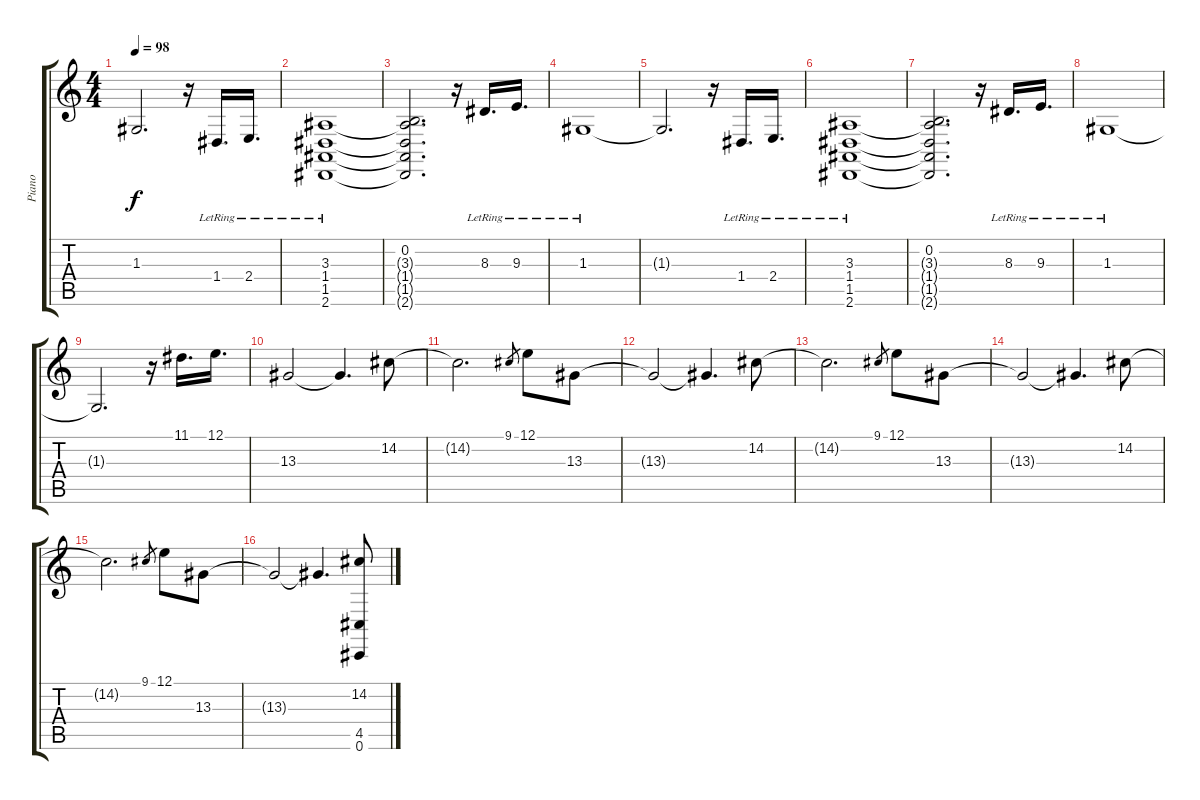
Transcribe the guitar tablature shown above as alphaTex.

\track ("Piano" "Piano") {instrument acousticgrandpiano}
\staff {score tabs}
\tuning (E4 B3 G3 D3 A2 Db2) {hide}
\ts (4 4)
\tempo 98
\clef g2
\ks c
1.3{t}.2{d dy f} r.16 1.4{lr}.16{d} 2.4{lr}.16{d} |
(3.3 1.4 1.5 2.6{lr}).1 |
(0.2 3.3{t} 1.4{t} 1.5{t} 2.6{t}).2{d} r.16 8.3{lr}.16{d} 9.3{lr}.16{d} |
1.3{lr}.1 |
1.3{t}.2{d} r.16 1.4{lr}.16{d} 2.4{lr}.16{d} |
(3.3 1.4 1.5 2.6{lr}).1 |
(0.2 3.3{t} 1.4{t} 1.5{t} 2.6{t}).2{d} r.16 8.3{lr}.16{d} 9.3{lr}.16{d} |
1.3{lr}.1 |
1.3{t}.2{d} r.16 11.1.16{d} 12.1.16{d} |
13.3.2 13.3{t}.4{d} 14.2.8 |
14.2{t}.2{d} 9.1.8{gr} 12.1.8 13.3.8 |
13.3{t}.2 13.3{t}.4{d} 14.2.8 |
14.2{t}.2{d} 9.1.8{gr} 12.1.8 13.3.8 |
13.3{t}.2 13.3{t}.4{d} 14.2.8 |
14.2{t}.2{d} 9.1.8{gr} 12.1.8 13.3.8 |
13.3{t}.2 13.3{t}.4{d} (14.2 4.5 0.6).8
